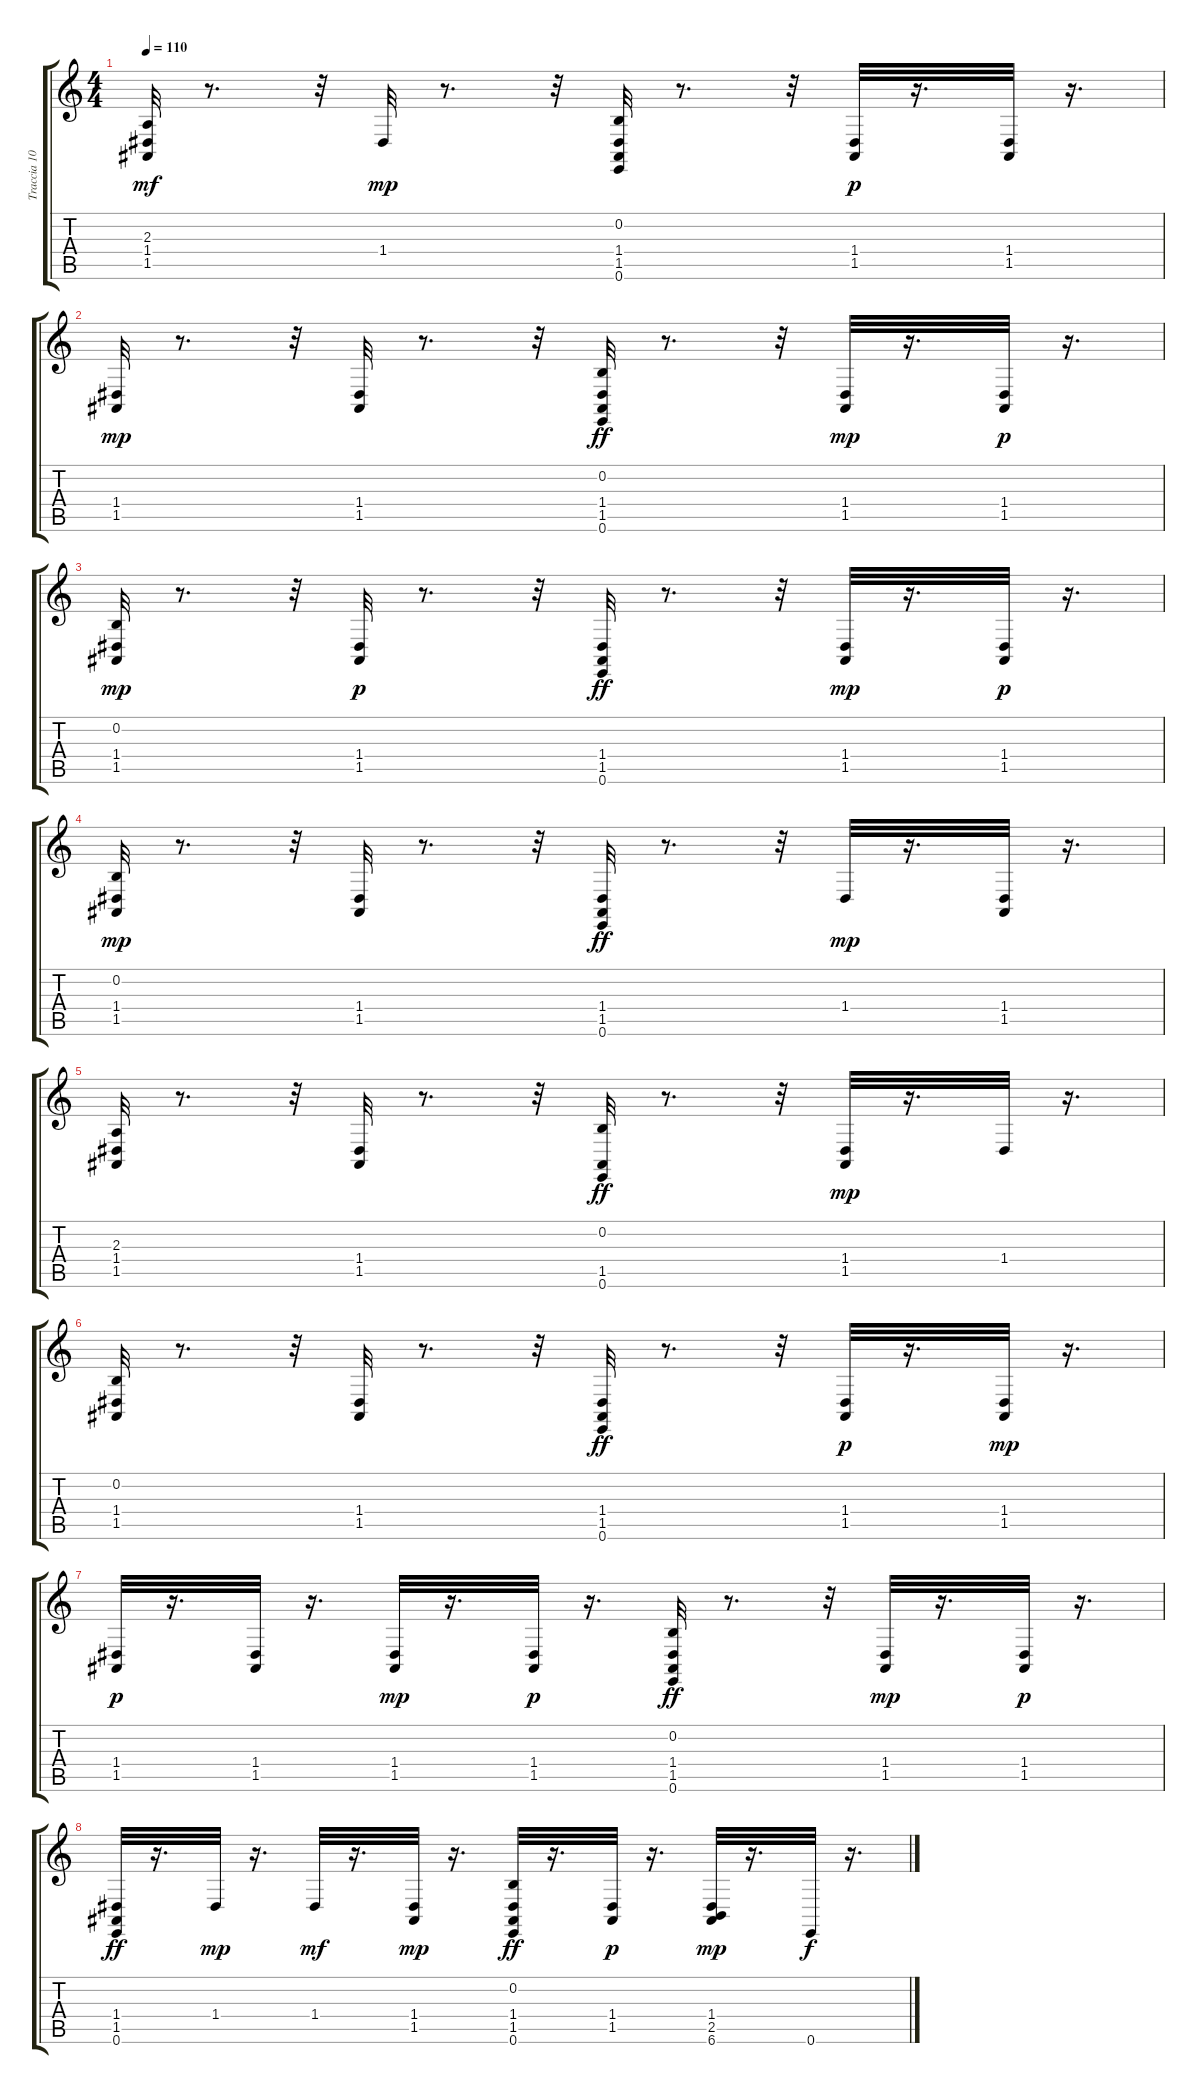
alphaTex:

\track ("Traccia 10" "Traccia 10") {mute instrument acousticgrandpiano}
\staff {score tabs}
\tuning (E4 B3 G3 D3 A2 E2) {hide}
\ts (4 4)
\tempo 110
\clef g2
\ks c
(2.3 1.4 1.5).32{dy mf} r.8{d} r.32 1.4.32{dy mp} r.8{d} r.32 (0.2 1.4 1.5 0.6).32 r.8{d} r.32 (1.4 1.5).32{dy p} r.16{d} (1.4 1.5).32 r.16{d} |
(1.4 1.5).32{dy mp} r.8{d} r.32 (1.4 1.5).32 r.8{d} r.32 (0.2 1.4 1.5 0.6).32{dy ff} r.8{d} r.32 (1.4 1.5).32{dy mp} r.16{d} (1.4 1.5).32{dy p} r.16{d} |
(0.2 1.4 1.5).32{dy mp} r.8{d} r.32 (1.4 1.5).32{dy p} r.8{d} r.32 (1.4 1.5 0.6).32{dy ff} r.8{d} r.32 (1.4 1.5).32{dy mp} r.16{d} (1.4 1.5).32{dy p} r.16{d} |
(0.2 1.4 1.5).32{dy mp} r.8{d} r.32 (1.4 1.5).32 r.8{d} r.32 (1.4 1.5 0.6).32{dy ff} r.8{d} r.32 1.4.32{dy mp} r.16{d} (1.4 1.5).32 r.16{d} |
(2.3 1.4 1.5).32 r.8{d} r.32 (1.4 1.5).32 r.8{d} r.32 (0.2 1.5 0.6).32{dy ff} r.8{d} r.32 (1.4 1.5).32{dy mp} r.16{d} 1.4.32 r.16{d} |
(0.2 1.4 1.5).32 r.8{d} r.32 (1.4 1.5).32 r.8{d} r.32 (1.4 1.5 0.6).32{dy ff} r.8{d} r.32 (1.4 1.5).32{dy p} r.16{d} (1.4 1.5).32{dy mp} r.16{d} |
(1.4 1.5).32{dy p} r.16{d} (1.4 1.5).32 r.16{d} (1.4 1.5).32{dy mp} r.16{d} (1.4 1.5).32{dy p} r.16{d} (0.2 1.4 1.5 0.6).32{dy ff} r.8{d} r.32 (1.4 1.5).32{dy mp} r.16{d} (1.4 1.5).32{dy p} r.16{d} |
(1.4 1.5 0.6).32{dy ff} r.16{d} 1.4.32{dy mp} r.16{d} 1.4.32{dy mf} r.16{d} (1.4 1.5).32{dy mp} r.16{d} (0.2 1.4 1.5 0.6).32{dy ff} r.16{d} (1.4 1.5).32{dy p} r.16{d} (1.4 2.5 6.6).32{dy mp} r.16{d} 0.6.32{dy f} r.16{d}
